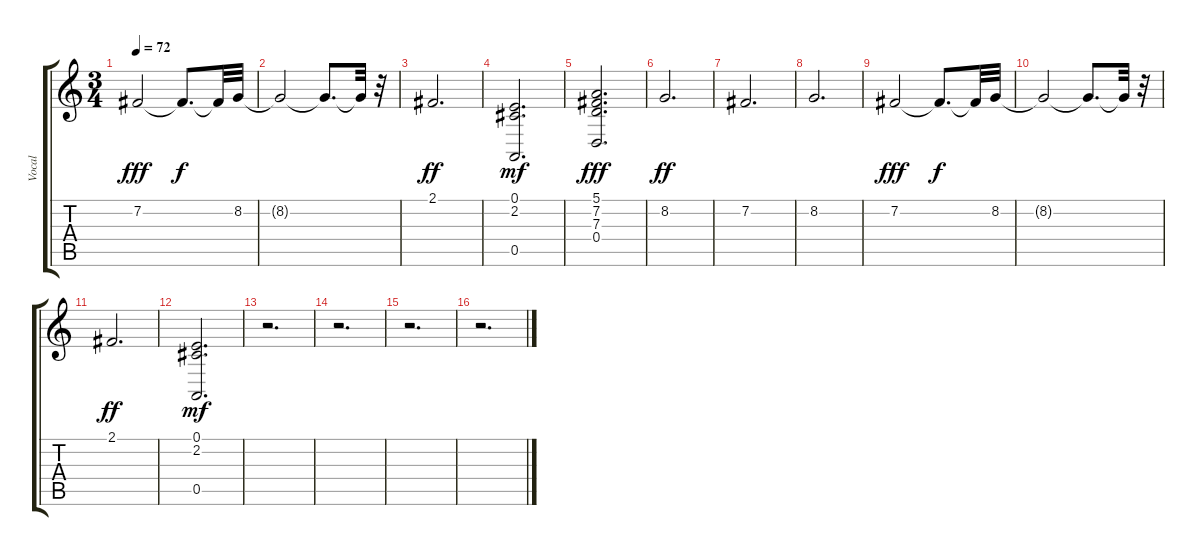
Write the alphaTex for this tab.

\track ("Vocal" "Vocal") {instrument synthvoice}
\staff {score tabs}
\tuning (E4 B3 G3 D3 A2 E2) {hide}
\ts (3 4)
\tempo 72
\clef g2
\ks c
7.2.2{dy fff} 7.2{t}.8{d dy f} 7.2{t}.32 8.2.32 |
8.2{t}.2 8.2{t}.8{d} 8.2{t}.32 r.32 |
2.1.2{d dy ff} |
(0.1 2.2 0.5).2{d dy mf} |
(5.1 7.2 7.3 0.4).2{d dy fff} |
8.2.2{d dy ff} |
7.2.2{d} |
8.2.2{d} |
7.2.2{dy fff} 7.2{t}.8{d dy f} 7.2{t}.32 8.2.32 |
8.2{t}.2 8.2{t}.8{d} 8.2{t}.32 r.32 |
2.1.2{d dy ff} |
(0.1 2.2 0.5).2{d dy mf} |
r.2{d} |
r.2{d} |
r.2{d} |
r.2{d}
